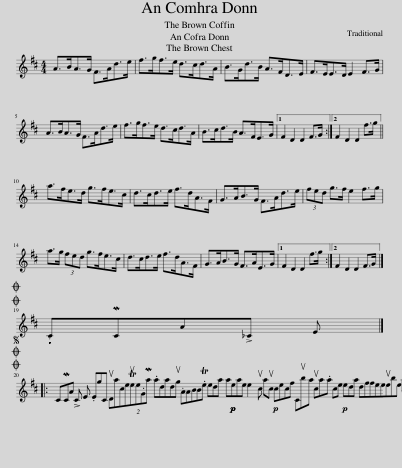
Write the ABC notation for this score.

X:1
L:1/8
M:4/4
I:linebreak $
K:D
V:1 treble
V:1
 A>BA>G F>Ad>e | f>gf>e d>cd>A | B>Gd>B A>FD>E | F>EE>D E2 F>G |$ A>BA>G F>Ad>e | %5
 f>gf>e d>cd>A | B>cd>B A>FE>G |1 F2 D2 D2 F>G :|2 F2 D2 D2 f>g ||$ a>fe>d g>fe>c | %10
 d>cd>e f>dA>F | G>AB>G F>Ad>e | (3fed g>f e2 f>g |$ a>g (3fed g>fe>c | d>cd>e f>dA>F | %15
 G>AB>G F>AE>G |1 F2 D2 D2 f>g :|2 F2 D2 D2 F>G |]$OO .CMCA!>!_C E |]:$OOS CMCA !>!C E .EgC uDaceTue(2:3:2e.GMa .adadug .AABB.Te eda a!p!!p!eae e2 x1840 uc auc!p! cecf Cuba uca.a ce!p! eda dffeeuebe ae ae cec!p! .TC!p!ea Cec f8 x192 FavueC uDace | %20
